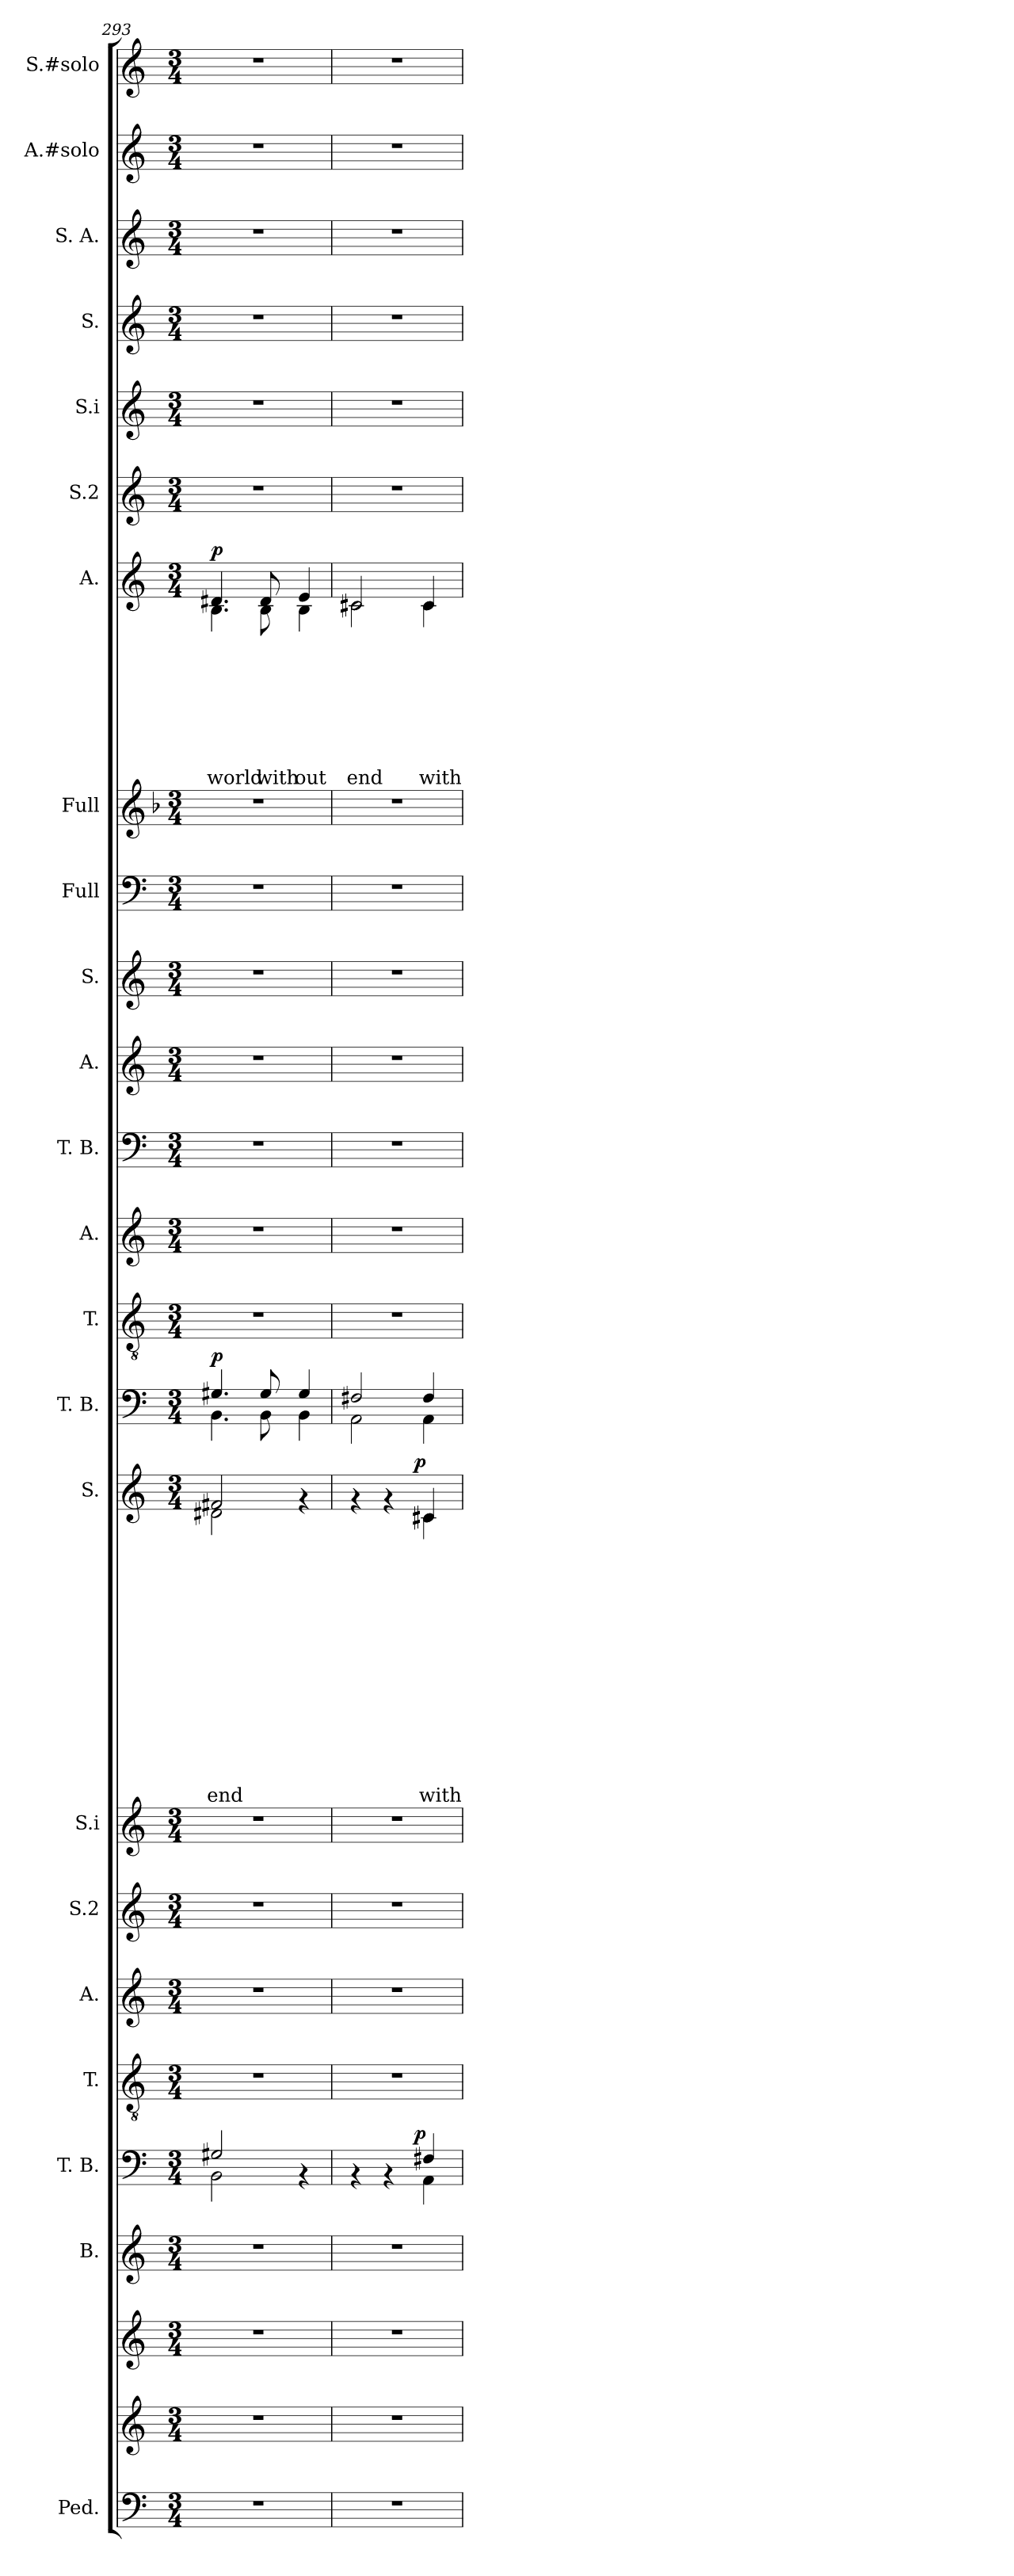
**kern	**kern	**kern	**kern	**kern	**dynam	**kern	**kern	**kern	**kern	**kern	**text	**text	**text	**text	**text	**text	**text	**text	**text	**text	**text	**text	**text	**text	**dynam	**kern	**dynam	**kern	**kern	**kern	**kern	**kern	**kern	**kern	**kern	**text	**text	**text	**text	**text	**text	**text	**text	**dynam	**kern	**kern	**kern	**kern	**kern	**kern
*part25	*part24	*part23	*part22	*part21	*part21	*part20	*part19	*part18	*part17	*part16	*part16	*part16	*part16	*part16	*part16	*part16	*part16	*part16	*part16	*part16	*part16	*part16	*part16	*part16	*part16	*part15	*part15	*part14	*part13	*part12	*part11	*part10	*part9	*part8	*part7	*part7	*part7	*part7	*part7	*part7	*part7	*part7	*part7	*part7	*part6	*part5	*part4	*part3	*part2	*part1
*staff25	*staff24	*staff23	*staff22	*staff21	*staff21	*staff20	*staff19	*staff18	*staff17	*staff16	*staff16	*staff16	*staff16	*staff16	*staff16	*staff16	*staff16	*staff16	*staff16	*staff16	*staff16	*staff16	*staff16	*staff16	*staff16	*staff15	*staff15	*staff14	*staff13	*staff12	*staff11	*staff10	*staff9	*staff8	*staff7	*staff7	*staff7	*staff7	*staff7	*staff7	*staff7	*staff7	*staff7	*staff7	*staff6	*staff5	*staff4	*staff3	*staff2	*staff1
*I"Ped.	*	*	*I"B.	*I"T. B.	*	*I"T.	*I"A.	*I"S.2	*I"S.i	*I"S.	*	*	*	*	*	*	*	*	*	*	*	*	*	*	*	*I"T. B.	*	*I"T.	*I"A.	*I"T. B.	*I"A.	*I"S.	*I"Full	*I"Full	*I"A.	*	*	*	*	*	*	*	*	*	*I"S.2	*I"S.i	*I"S.	*I"S. A.	*I"A.#solo	*I"S.#solo
*I'Ped.	*	*	*	*I'T. B.	*	*I'T.	*I'A.	*I'S.2	*I'S.i	*I'S.	*	*	*	*	*	*	*	*	*	*	*	*	*	*	*	*I'T. B.	*	*I'T.	*	*I'T. B.	*I'A.	*I'S.	*	*	*I'A.	*	*	*	*	*	*	*	*	*	*I'S.2	*I'S.i	*I'S.	*I'S. A.	*I'A.#solo	*I'S.#solo
*clefF4	*clefG2	*clefG2	*clefG2	*clefF4	*	*clefGv2	*clefG2	*clefG2	*clefG2	*clefG2	*	*	*	*	*	*	*	*	*	*	*	*	*	*	*	*clefF4	*	*clefGv2	*clefG2	*clefF4	*clefG2	*clefG2	*clefF4	*clefG2	*clefG2	*	*	*	*	*	*	*	*	*	*clefG2	*clefG2	*clefG2	*clefG2	*clefG2	*clefG2
*	*	*	*	*	*	*	*	*	*	*	*	*	*	*	*	*	*	*	*	*	*	*	*	*	*	*	*	*	*	*	*	*	*	*ITrd3c5	*	*	*	*	*	*	*	*	*	*	*	*	*	*	*	*
*k[]	*k[]	*k[]	*k[]	*k[]	*	*k[]	*k[]	*k[]	*k[]	*k[]	*	*	*	*	*	*	*	*	*	*	*	*	*	*	*	*k[]	*	*k[]	*k[]	*k[]	*k[]	*k[]	*k[]	*k[]	*k[]	*	*	*	*	*	*	*	*	*	*k[]	*k[]	*k[]	*k[]	*k[]	*k[]
*C:	*C:	*C:	*C:	*C:	*	*C:	*C:	*C:	*C:	*C:	*	*	*	*	*	*	*	*	*	*	*	*	*	*	*	*C:	*	*C:	*C:	*C:	*C:	*C:	*C:	*C:	*C:	*	*	*	*	*	*	*	*	*	*C:	*C:	*C:	*C:	*C:	*C:
*M3/4	*M3/4	*M3/4	*M3/4	*M3/4	*	*M3/4	*M3/4	*M3/4	*M3/4	*M3/4	*	*	*	*	*	*	*	*	*	*	*	*	*	*	*	*M3/4	*	*M3/4	*M3/4	*M3/4	*M3/4	*M3/4	*M3/4	*M3/4	*M3/4	*	*	*	*	*	*	*	*	*	*M3/4	*M3/4	*M3/4	*M3/4	*M3/4	*M3/4
=293	=293	=293	=293	=293	=293	=293	=293	=293	=293	=293	=293	=293	=293	=293	=293	=293	=293	=293	=293	=293	=293	=293	=293	=293	=293	=293	=293	=293	=293	=293	=293	=293	=293	=293	=293	=293	=293	=293	=293	=293	=293	=293	=293	=293	=293	=293	=293	=293	=293	=293
*	*	*	*	*^	*	*	*	*	*	*^	*	*	*	*	*	*	*	*	*	*	*	*	*	*	*	*	*	*	*	*	*	*	*	*	*	*	*	*	*	*	*	*	*	*	*	*	*	*	*	*
!	!	!	!	!	!	!	!	!	!	!	!	!	!	!	!	!	!	!	!	!	!	!	!	!	!	!LO:LY:b	!	!	!LO:DY:a	!	!	!	!	!	!	!	!	!	!	!	!	!	!	!	!LO:LY:b	!LO:DY:a	!	!	!	!	!	!
*	*	*	*	*	*	*	*	*	*	*	*	*	*	*	*	*	*	*	*	*	*	*	*	*	*	*	*	*^	*	*	*	*	*	*	*	*	*^	*	*	*	*	*	*	*	*	*	*	*	*	*	*	*
2.r	2.r	2.r	2.r	2G#X/	2BB\	.	2.r	2.r	2.r	2.r	2f#X/	2d#X\	.	.	.	.	.	.	.	.	.	.	.	.	.	end	.	4.G#X/	4.BB\	p	2.r	2.r	2.r	2.r	2.r	2.r	2.r	4.d#X/	4.B\	.	.	.	.	.	.	.	world	p	2.r	2.r	2.r	2.r	2.r	2.r
!	!	!	!	!	!	!	!	!	!	!	!	!	!	!	!	!	!	!	!	!	!	!	!	!	!	!	!	!	!	!	!	!	!	!	!	!	!	!	!	!	!	!	!	!	!	!	!LO:LY:b	!	!	!	!	!	!	!
.	.	.	.	.	.	.	.	.	.	.	.	.	.	.	.	.	.	.	.	.	.	.	.	.	.	.	.	8G#/	8BB\	.	.	.	.	.	.	.	.	8d#/	8B\	.	.	.	.	.	.	.	with	.	.	.	.	.	.	.
!	!	!	!	!	!	!	!	!	!	!	!	!	!	!	!	!	!	!	!	!	!	!	!	!	!	!	!	!	!	!	!	!	!	!	!	!	!	!	!	!	!	!	!	!	!	!	!LO:LY:b	!	!	!	!	!	!	!
.	.	.	.	4rAA	4ryy	.	.	.	.	.	4rf	4ryy	.	.	.	.	.	.	.	.	.	.	.	.	.	.	.	4G#/	4BB\	.	.	.	.	.	.	.	.	4e/	4B\	.	.	.	.	.	.	.	out	.	.	.	.	.	.	.
=294	=294	=294	=294	=294	=294	=294	=294	=294	=294	=294	=294	=294	=294	=294	=294	=294	=294	=294	=294	=294	=294	=294	=294	=294	=294	=294	=294	=294	=294	=294	=294	=294	=294	=294	=294	=294	=294	=294	=294	=294	=294	=294	=294	=294	=294	=294	=294	=294	=294	=294	=294	=294	=294	=294
!	!	!	!	!	!	!	!	!	!	!	!	!	!	!	!	!	!	!	!	!	!	!	!	!	!	!	!	!	!	!	!	!	!	!	!	!	!	!	!	!	!	!	!	!	!	!	!LO:LY:b	!	!	!	!	!	!	!
*	*	*	*	*	*^	*	*	*	*	*	*	*^	*	*	*	*	*	*	*	*	*	*	*	*	*	*	*	*	*	*	*	*	*	*	*	*	*	*	*	*	*	*	*	*	*	*	*	*	*	*	*	*	*	*
2.r	2.r	2.r	2.r	4rAA	2ryy	4...ryy	.	2.r	2.r	2.r	2.r	4rf	2ryy	4...ryy	.	.	.	.	.	.	.	.	.	.	.	.	.	.	.	2F#X/	2AA\	.	2.r	2.r	2.r	2.r	2.r	2.r	2.r	2c#X/	2c#\	.	.	.	.	.	.	.	end	.	2.r	2.r	2.r	2.r	2.r	2.r
.	.	.	.	4rAA	.	.	.	.	.	.	.	4rf	.	.	.	.	.	.	.	.	.	.	.	.	.	.	.	.	.	.	.	.	.	.	.	.	.	.	.	.	.	.	.	.	.	.	.	.	.	.	.	.	.	.	.	.
!	!	!	!	!	!	!	!LO:DY:a	!	!	!	!	!	!	!	!	!	!	!	!	!	!	!	!	!	!	!	!	!	!LO:DY:a	!	!	!	!	!	!	!	!	!	!	!	!	!	!	!	!	!	!	!	!	!	!	!	!	!	!	!
.	.	.	.	.	.	4ryy	p	.	.	.	.	.	.	4ryy	.	.	.	.	.	.	.	.	.	.	.	.	.	.	p	.	.	.	.	.	.	.	.	.	.	.	.	.	.	.	.	.	.	.	.	.	.	.	.	.	.	.
!	!	!	!	!	!	!	!	!	!	!	!	!	!	!	!	!	!	!	!	!	!	!	!	!	!	!	!	!LO:LY:b	!	!	!	!	!	!	!	!	!	!	!	!	!	!	!	!	!	!	!	!	!LO:LY:b	!	!	!	!	!	!	!
.	.	.	.	4F#X/	4AA\	.	.	.	.	.	.	4c#X/	4c#\	.	.	.	.	.	.	.	.	.	.	.	.	.	.	with	.	4F#/	4AA\	.	.	.	.	.	.	.	.	4c#/	4c#\	.	.	.	.	.	.	.	with	.	.	.	.	.	.	.
.	.	.	.	.	.	32ryy	.	.	.	.	.	.	.	32ryy	.	.	.	.	.	.	.	.	.	.	.	.	.	.	.	.	.	.	.	.	.	.	.	.	.	.	.	.	.	.	.	.	.	.	.	.	.	.	.	.	.	.
*	*	*	*	*	*	*	*	*	*	*	*	*v	*v	*v	*	*	*	*	*	*	*	*	*	*	*	*	*	*	*	*	*	*	*	*	*	*	*	*	*	*v	*v	*	*	*	*	*	*	*	*	*	*	*	*	*	*	*
*	*	*	*	*v	*v	*v	*	*	*	*	*	*	*	*	*	*	*	*	*	*	*	*	*	*	*	*	*	*v	*v	*	*	*	*	*	*	*	*	*	*	*	*	*	*	*	*	*	*	*	*	*	*	*	*
=	=	=	=	=	=	=	=	=	=	=	=	=	=	=	=	=	=	=	=	=	=	=	=	=	=	=	=	=	=	=	=	=	=	=	=	=	=	=	=	=	=	=	=	=	=	=	=	=	=	=
*-	*-	*-	*-	*-	*-	*-	*-	*-	*-	*-	*-	*-	*-	*-	*-	*-	*-	*-	*-	*-	*-	*-	*-	*-	*-	*-	*-	*-	*-	*-	*-	*-	*-	*-	*-	*-	*-	*-	*-	*-	*-	*-	*-	*-	*-	*-	*-	*-	*-	*-
